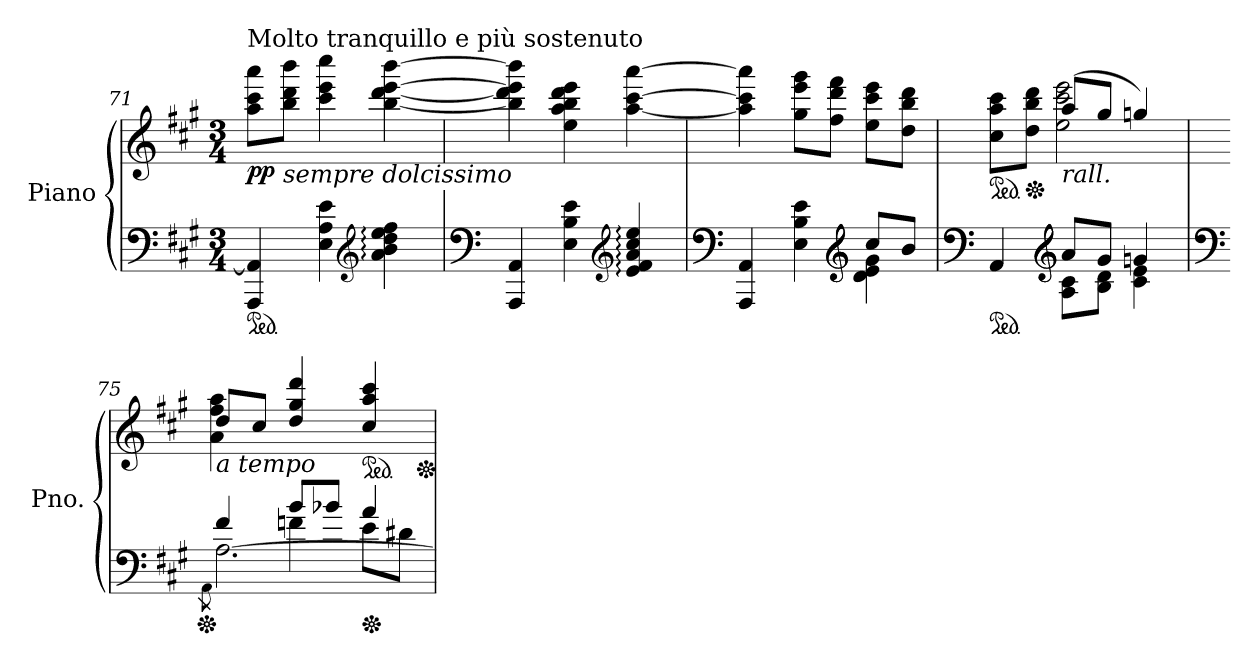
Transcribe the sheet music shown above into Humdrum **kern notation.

**kern	**kern	**dynam
*part1	*part1	*part1
*staff2	*staff1	*staff1/2
*I"Piano	*	*
*I'Pno.	*	*
*clefF4	*clefG2	*
*k[f#c#g#]	*k[f#c#g#]	*
*M3/4	*M3/4	*
*ped	*	*
=71	=71	=71
!	!LO:TX:a:t=Molto tranquillo e più sostenuto	!
!	!	!LO:DY:b
4AAA/ 4AA/]	8aa\ 8ccc#\ 8aaa\L	pp
!	!LO:TX:b:i:t=sempre dolcissimo	!
.	8bb\ 8ddd\ 8bbb\J	.
4E\ 4A\ 4e\	4ccc#\ 4eee\ 4cccc#\	.
*clefG2	*	*
4a\: 4b\: 4dd\: 4ee\: 4ff#\:	[4bb\ [4ddd\ [4eee\ [4bbb\	.
=72	=72	=72
*clefF4	*	*
4AAA/ 4AA/	4bb\] 4ddd\] 4eee\] 4bbb\]	.
4E\ 4B\ 4e\	4ee\ 4aa\ 4bb\ 4ddd\ 4eee\	.
*clefG2	*	*
4e/: 4f#/: 4a/: 4cc#/: 4ee/:	[4aa\ [4ccc#\ [4aaa\	.
=73	=73	=73
*clefF4	*	*
*^	*	*
4AAA/ 4AA/	2ryy	4aa\] 4ccc#\] 4aaa\]	.
4E\ 4B\ 4e\	.	8gg#\ 8eee\ 8ggg#\L	.
.	.	8ff#\ 8ddd\ 8fff#\J	.
*clefG2	*	*	*
8cc#/L	4d\ 4e\ 4g#\	8ee\ 8ccc#\ 8eee\L	.
8b/J	.	8dd\ 8bb\ 8ddd\J	.
!!LO:LB:g=z
=74	=74	=74	=74
*clefF4	*	*	*
*ped	*	*	*
*	*	*ped	*
*	*	*^	*
4AA/	4ryy	8cc#\ 8aa\ 8ccc#\L	4ryy	.
*	*	*Xped	*	*
.	.	8dd\ 8bb\ 8ddd\J	.	.
*clefG2	*	*	*	*
!	!	!LO:TX:b:i:t=rall.	!	!
8a/L	8A\ 8c#\L	(>8aa/L	2ee\ 2ccc#\ 2eee\	.
8g#/J	8B\ 8d\J	8gg#/J	.	.
4gn/	4c#\ 4e\	4ggn/)	.	.
*v	*v	*	*	*
=75	=75	=75	=75
*clefF4	*	*	*
*^	*	*	*
*	*^	*	*	*
*Xped	*	*	*	*	*
.	.	8qAA\	.	.	.
!	!	!	!LO:TX:b:i:t=a tempo	!	!
4ryy	4f#/	[2.A:\	8dd/L	4a\ 4ff#\ 4aa\	.
.	.	.	8cc#/J	.	.
8b/L	4fn\	.	4dd/ 4gg#/ 4ddd/	2ryy	.
8b-X/J	.	.	.	.	.
*Xped	*	*	*	*	*
*	*	*	*ped	*	*
8e\L	4a/	.	4cc#/ 4aa/ 4ccc#/	.	.
8d#X\J	.	.	.	.	.
*v	*v	*v	*	*	*
*	*v	*v	*
*	*Xped	*
=	=	=
*-	*-	*-
